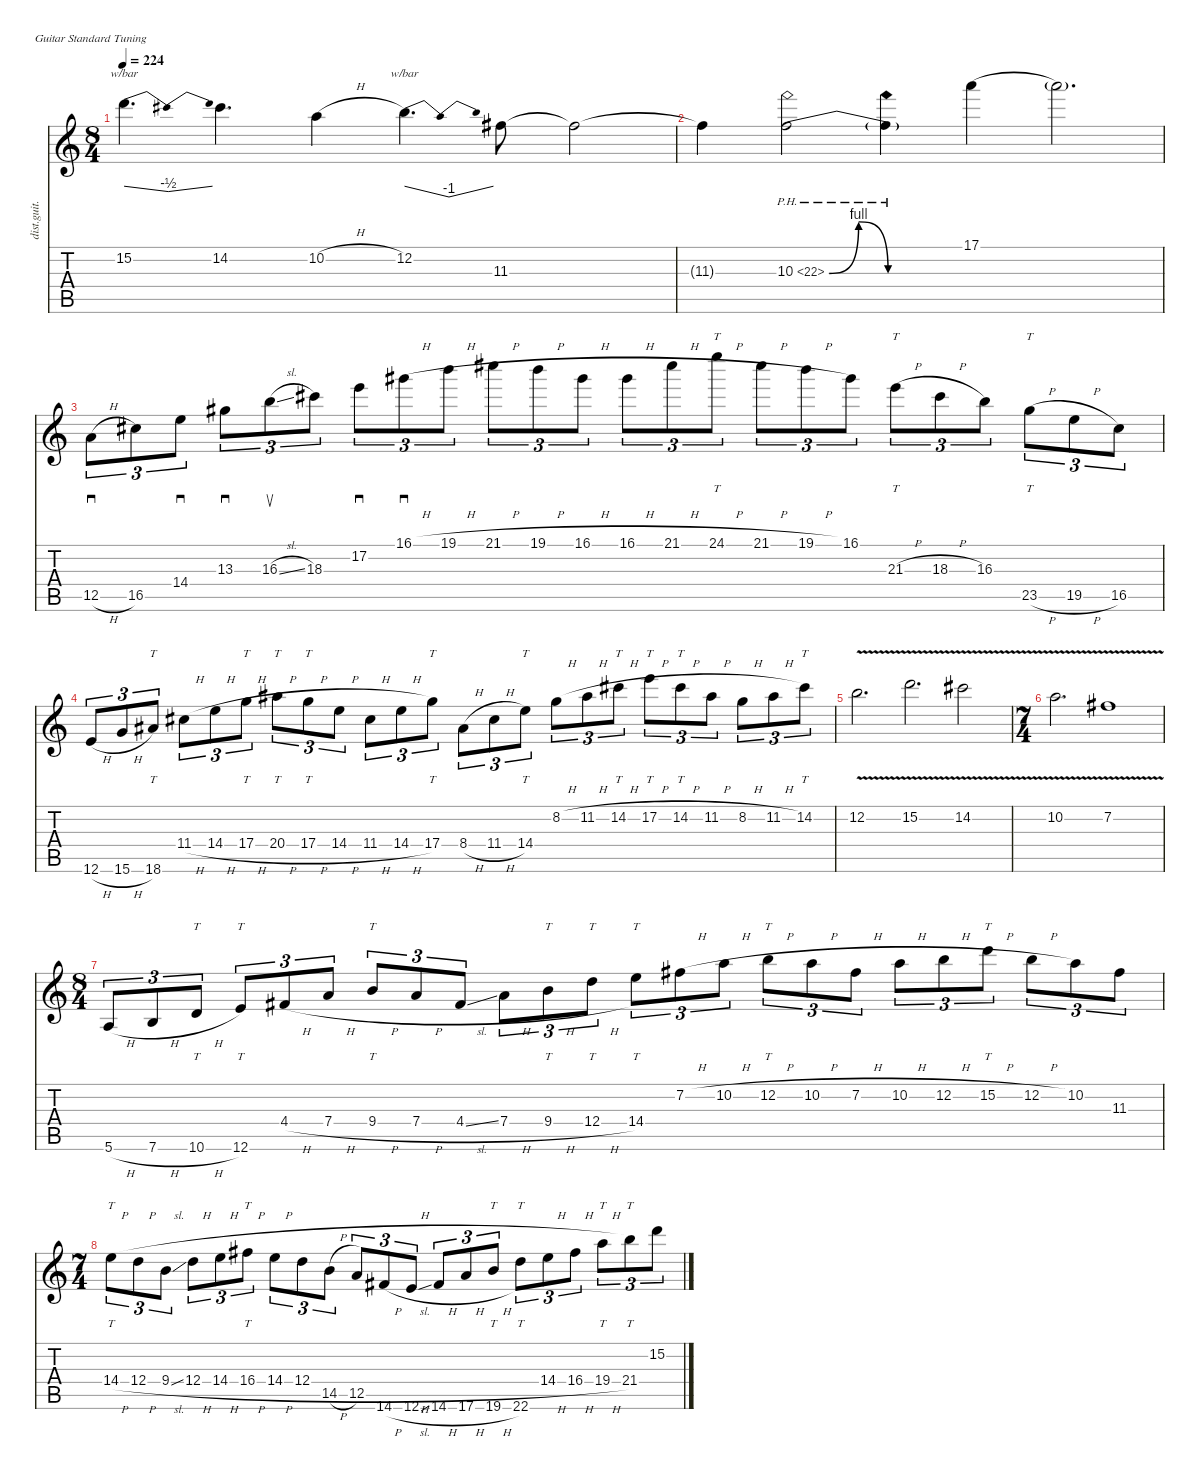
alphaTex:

\defaultSystemsLayout 4
\hideDynamics
\bracketExtendMode nobrackets
\otherSystemsTrackNameOrientation horizontal
\track ("Solo (Muenzner)" "dist.guit.") {instrument distortionguitar}
\staff {score tabs}
\tuning (E4 B3 G3 D3 A2 E2)
\ts (8 4)
\tempo 224
\clef g2
\ks c
15.2.4{d tbe (dip default 0 0 30 -2 60 0) dy f beam Down} 14.2{acc #}.4{d beam Down} 10.2{h}.4{beam Down} 12.2.4{d tbe (dip default 0 0 30 -4 60 0) beam Down} 11.3{acc #}.8{beam Down} 11.3{t acc #}.2{beam Down} |
11.3{t acc #}.4{beam Down} 10.3{be (bendrelease 0 0 30 4 30 4 60 0) ph 12}.2{beam Down} 10.3{be (hold 0 0 60 0) ph 12 t}.4{beam Down} 17.1{be (hold 0 0 60 0)}.4{beam Down} 17.1{be (hold 0 0 60 0) t}.2{d beam Down} |
12.5{h}.8{sd tu (3 2) beam Down} 16.5{acc #}.8{tu (3 2) beam Down} 14.4.8{sd tu (3 2) beam Down} 13.3{acc #}.8{sd tu (3 2) beam Down} 16.3{sl}.8{su tu (3 2) beam Down} 18.3{acc #}.8{tu (3 2) beam Down} 17.2.8{sd tu (3 2) beam Down} 16.1{h acc #}.8{sd tu (3 2) beam Down} 19.1{h}.8{tu (3 2) beam Down} 21.1{h acc #}.8{tu (3 2) beam Down} 19.1{h}.8{tu (3 2) beam Down} 16.1{h acc #}.8{tu (3 2) beam Down} 16.1{h acc #}.8{tu (3 2) beam Down} 21.1{h acc #}.8{tu (3 2) beam Down} 24.1{h}.8{tt tu (3 2) beam Down} 21.1{h acc #}.8{tu (3 2) beam Down} 19.1{h}.8{tu (3 2) beam Down} 16.1{acc #}.8{tu (3 2) beam Down} 21.3{h}.8{tt tu (3 2) beam Down} 18.3{h acc #}.8{tu (3 2) beam Down} 16.3.8{tu (3 2) beam Down} 23.5{h acc #}.8{tt tu (3 2) beam Down} 19.5{h}.8{tu (3 2) beam Down} 16.5{acc #}.8{tu (3 2) beam Down} |
12.6{h}.8{tu (3 2) beam Up} 15.6{h}.8{tu (3 2) beam Up} 18.6{acc #}.8{tt tu (3 2) beam Up} 11.4{h acc #}.8{tu (3 2) beam Down} 14.4{h}.8{tu (3 2) beam Down} 17.4{h}.8{tt tu (3 2) beam Down} 20.4{h acc #}.8{tt tu (3 2) beam Down} 17.4{h}.8{tt tu (3 2) beam Down} 14.4{h}.8{tu (3 2) beam Down} 11.4{h acc #}.8{tu (3 2) beam Down} 14.4{h}.8{tu (3 2) beam Down} 17.4.8{tt tu (3 2) beam Down} 8.4{h acc #}.8{tu (3 2) beam Down} 11.4{h acc #}.8{tu (3 2) beam Down} 14.4.8{tt tu (3 2) beam Down} 8.2{h}.8{tu (3 2) beam Down} 11.2{h acc #}.8{tu (3 2) beam Down} 14.2{h acc #}.8{tt tu (3 2) beam Down} 17.2{h}.8{tt tu (3 2) beam Down} 14.2{h acc #}.8{tt tu (3 2) beam Down} 11.2{h acc #}.8{tu (3 2) beam Down} 8.2{h}.8{tu (3 2) beam Down} 11.2{h acc #}.8{tu (3 2) beam Down} 14.2{acc #}.8{tt tu (3 2) beam Down} |
12.2{v}.2{d beam Down} 15.2{v}.2{d beam Down} 14.2{v acc #}.2{beam Down} |
\ts (7 4)
\beaming (8 6 4 4)
10.2{v}.2{d beam Down} 7.2{v acc #}.1{beam Down} |
\ts (8 4)
\beaming (8 4 4 4 4)
5.6{h}.8{tu (3 2) beam Up} 7.6{h}.8{tu (3 2) beam Up} 10.6{h}.8{tt tu (3 2) beam Up} 12.6.8{tt tu (3 2) beam Up} 4.4{h acc #}.8{tu (3 2) beam Up} 7.4{h}.8{tu (3 2) beam Up} 9.4{h}.8{tt tu (3 2) beam Up} 7.4{h}.8{tu (3 2) beam Up} 4.4{sl acc #}.8{tu (3 2) beam Up} 7.4{h}.8{tu (3 2) beam Down} 9.4{h}.8{tt tu (3 2) beam Down} 12.4{h}.8{tt tu (3 2) beam Down} 14.4.8{tt tu (3 2) beam Down} 7.2{h acc #}.8{tu (3 2) beam Down} 10.2{h}.8{tu (3 2) beam Down} 12.2{h}.8{tt tu (3 2) beam Down} 10.2{h}.8{tu (3 2) beam Down} 7.2{h acc #}.8{tu (3 2) beam Down} 10.2{h}.8{tu (3 2) beam Down} 12.2{h}.8{tu (3 2) beam Down} 15.2{h}.8{tt tu (3 2) beam Down} 12.2{h}.8{tu (3 2) beam Down} 10.2.8{tu (3 2) beam Down} 11.3{acc #}.8{tu (3 2) beam Down} |
\ts (7 4)
\beaming (8 6 4 4)
14.4{h}.8{tt tu (3 2) beam Down} 12.4{h}.8{tu (3 2) beam Down} 9.4{sl}.8{tu (3 2) beam Down} 12.4{h}.8{tu (3 2) beam Down} 14.4{h}.8{tu (3 2) beam Down} 16.4{h acc #}.8{tt tu (3 2) beam Down} 14.4{h}.8{tu (3 2) beam Down} 12.4{h}.8{tu (3 2) beam Down} 14.5{h}.8{tu (3 2) beam Down} 12.5.8{tu (3 2) beam Up} 14.6{h acc #}.8{tu (3 2) beam Up} 12.6{sl}.8{tu (3 2) beam Up} 14.6{h acc #}.8{tu (3 2) beam Up} 17.6{h}.8{tu (3 2) beam Up} 19.6{h}.8{tt tu (3 2) beam Up} 22.6.8{tt tu (3 2) beam Down} 14.4{h}.8{tu (3 2) beam Down} 16.4{h acc #}.8{tu (3 2) beam Down} 19.4{h}.8{tt tu (3 2) beam Down} 21.4.8{tt tu (3 2) beam Down} 15.2.8{tu (3 2) beam Down}
